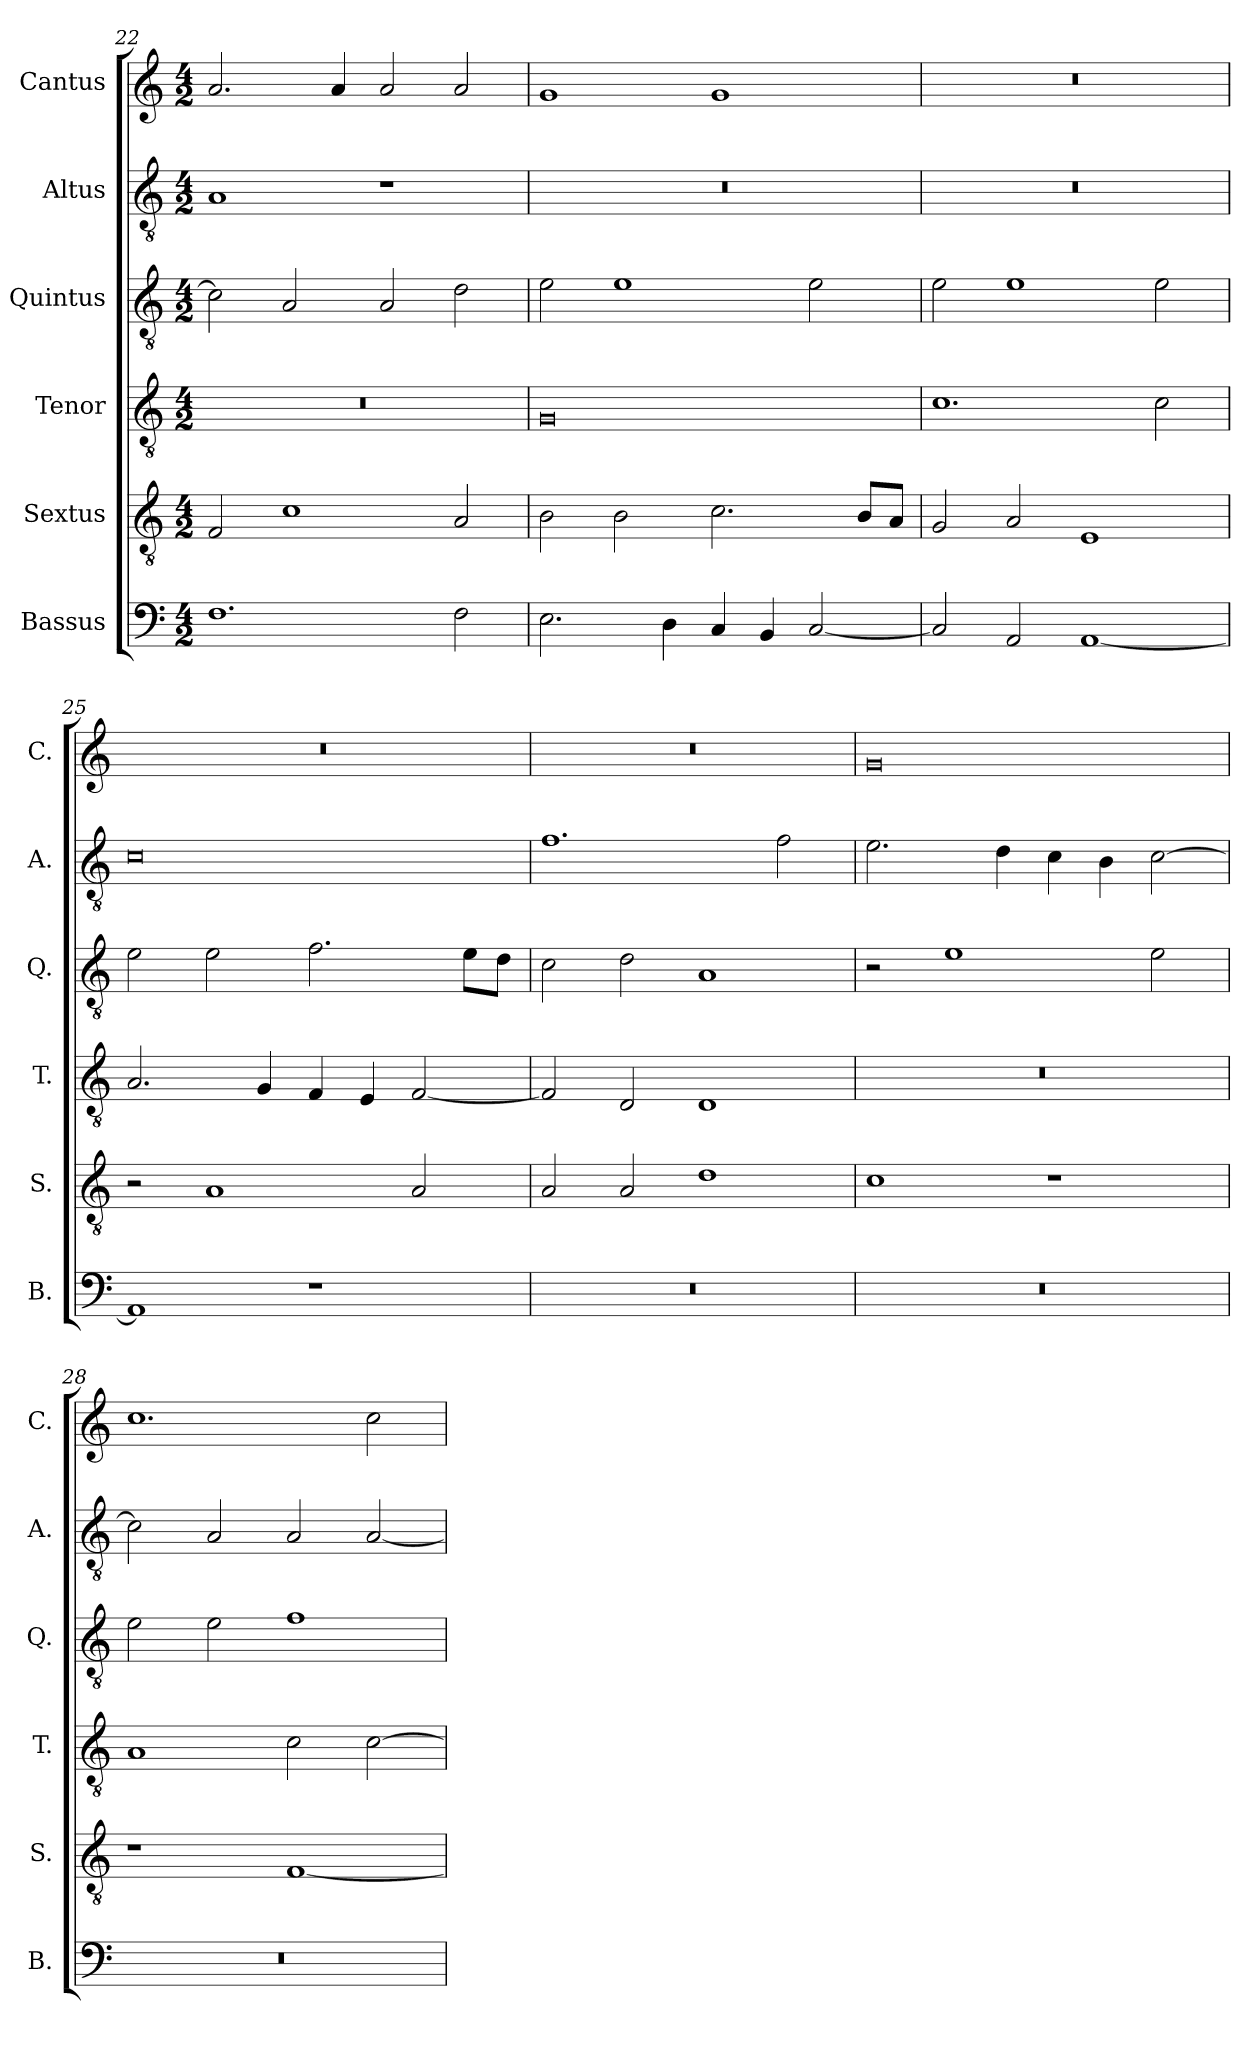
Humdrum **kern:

**kern	**kern	**kern	**kern	**kern	**kern
*part6	*part5	*part4	*part3	*part2	*part1
*staff6	*staff5	*staff4	*staff3	*staff2	*staff1
*I"Bassus	*I"Sextus	*I"Tenor	*I"Quintus	*I"Altus	*I"Cantus
*I'B.	*I'S.	*I'T.	*I'Q.	*I'A.	*I'C.
*clefF4	*clefGv2	*clefGv2	*clefGv2	*clefGv2	*clefG2
*k[]	*k[]	*k[]	*k[]	*k[]	*k[]
*M4/2	*M4/2	*M4/2	*M4/2	*M4/2	*M4/2
=22	=22	=22	=22	=22	=22
1.F	2F/	0r	2c\]	1A	2.a/
.	1c	.	2A/	.	.
.	.	.	.	.	4a/
.	.	.	2A/	1r	2a/
2F\	2A/	.	2d\	.	2a/
=23	=23	=23	=23	=23	=23
2.E\	2B\	0G	2e\	0r	1g
.	2B\	.	1e	.	.
4D\	.	.	.	.	.
4C/	2.c\	.	.	.	1g
4BB/	.	.	.	.	.
[2C/	.	.	2e\	.	.
.	8B/L	.	.	.	.
.	8A/J	.	.	.	.
!!LO:PB:g=z
=24	=24	=24	=24	=24	=24
2C/]	2G/	1.c	2e\	0r	0r
2AA/	2A/	.	1e	.	.
[1AA	1E	.	.	.	.
.	.	2c\	2e\	.	.
=25	=25	=25	=25	=25	=25
1AA]	2r	2.A/	2e\	0c	0r
.	1A	.	2e\	.	.
.	.	4G/	.	.	.
1r	.	4F/	2.f\	.	.
.	.	4E/	.	.	.
.	2A/	[2F/	.	.	.
.	.	.	8e\L	.	.
.	.	.	8d\J	.	.
=26	=26	=26	=26	=26	=26
0r	2A/	2F/]	2c\	1.f	0r
.	2A/	2D/	2d\	.	.
.	1d	1D	1A	.	.
.	.	.	.	2f\	.
=27	=27	=27	=27	=27	=27
0r	1c	0r	2r	2.e\	0g
.	.	.	1e	.	.
.	.	.	.	4d\	.
.	1r	.	.	4c\	.
.	.	.	.	4B\	.
.	.	.	2e\	[2c\	.
=28	=28	=28	=28	=28	=28
0r	1r	1A	2e\	2c\]	1.cc
.	.	.	2e\	2A/	.
.	[1F	2c\	1f	2A/	.
.	.	[2c\	.	[2A/	2cc\
=	=	=	=	=	=
*-	*-	*-	*-	*-	*-
